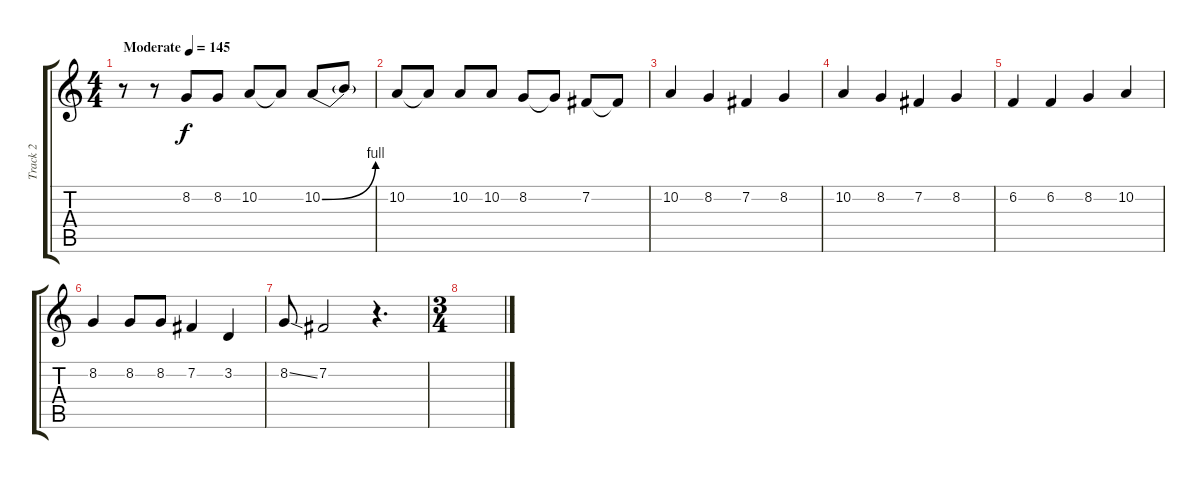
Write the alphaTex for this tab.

\track ("Track 2" "Track 2") {instrument lead2sawtooth}
\staff {score tabs}
\tuning (E4 B3 G3 D3 A2 E2) {hide}
\ts (4 4)
\tempo (145 "Moderate")
\tempo 130
\tempo (145 "Moderate")
\clef g2
\ks c
r.8{dy f instrument lead2sawtooth} r.8 8.2.8 8.2.8 10.2.8 10.2{t}.8 10.2{be (bend 0 0 60 4)}.8 10.2{t}.8 |
10.2.8 10.2{t}.8 10.2.8 10.2.8 8.2.8 8.2{t}.8 7.2.8 7.2{t}.8 |
10.2.4 8.2.4 7.2.4 8.2.4 |
10.2.4 8.2.4 7.2.4 8.2.4 |
6.2.4 6.2.4 8.2.4 10.2.4 |
8.2.4 8.2.8 8.2.8 7.2.4 3.2.4 |
8.2{ss}.8 7.2.2 r.4{d} |
\ts (3 4)
